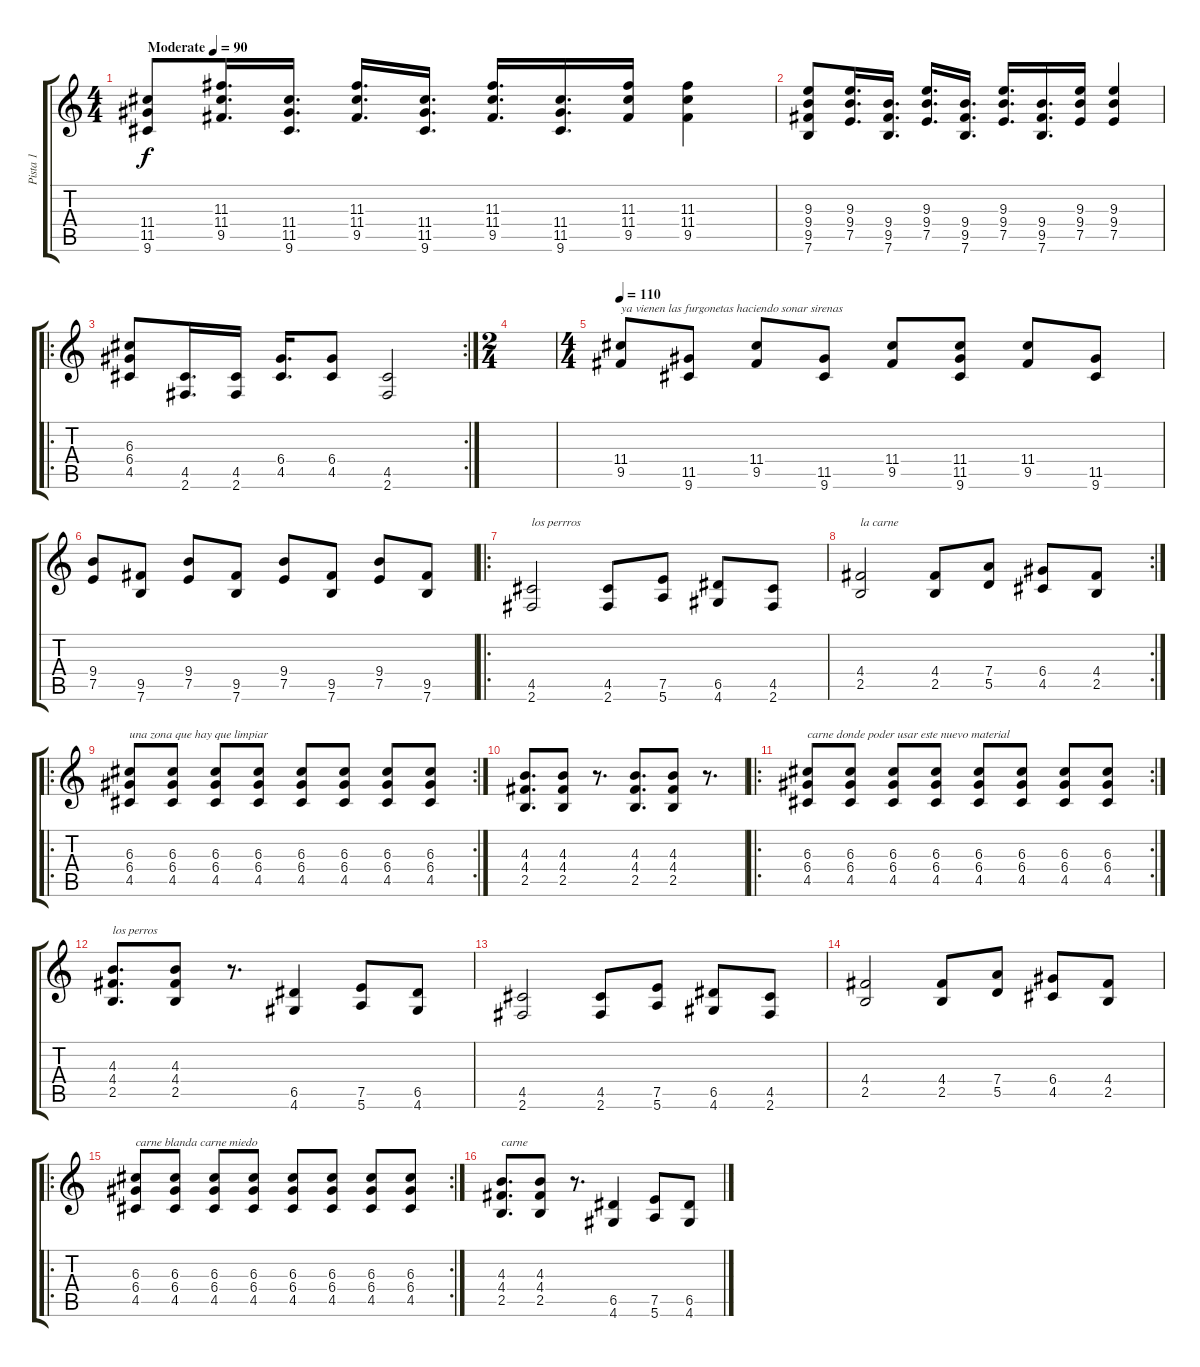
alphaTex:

\track ("Pista 1" "Pista 1") {instrument distortionguitar}
\staff {score tabs}
\tuning (E4 B3 G3 D3 A2 E2) {hide}
\ts (4 4)
\tempo (90 "Moderate")
\clef g2
\ks c
(11.4 11.5 9.6).8{dy f instrument distortionguitar} (11.3 11.4 9.5).16{d} (11.4 11.5 9.6).16{d} (11.3 11.4 9.5).16{d} (11.4 11.5 9.6).16{d} (11.3 11.4 9.5).16{d} (11.4 11.5 9.6).16{d} (11.3 11.4 9.5).16 (11.3 11.4 9.5).4 |
(9.3 9.4 9.5 7.6).8 (9.3 9.4 7.5).16{d} (9.4 9.5 7.6).16{d} (9.3 9.4 7.5).16{d} (9.4 9.5 7.6).16{d} (9.3 9.4 7.5).16{d} (9.4 9.5 7.6).16{d} (9.3 9.4 7.5).16 (9.3 9.4 7.5).4 |
\ro
\rc 2
(6.3 6.4 4.5).8 (4.5 2.6).16{d} (4.5 2.6).16 (6.4 4.5).16{d} (6.4 4.5).8 (4.5 2.6).2 |
\ts (2 4)
|
\ts (4 4)
\tempo 110
(11.4 9.5).8{txt "ya vienen las furgonetas haciendo sonar sirenas"} (11.5 9.6).8 (11.4 9.5).8 (11.5 9.6).8 (11.4 9.5).8 (11.4 11.5 9.6).8 (11.4 9.5).8 (11.5 9.6).8 |
(9.4 7.5).8 (9.5 7.6).8 (9.4 7.5).8 (9.5 7.6).8 (9.4 7.5).8 (9.5 7.6).8 (9.4 7.5).8 (9.5 7.6).8 |
\ro
(4.5 2.6).2{txt "los perrros"} (4.5 2.6).8 (7.5 5.6).8 (6.5 4.6).8 (4.5 2.6).8 |
\rc 2
(4.4 2.5).2{txt "la carne"} (4.4 2.5).8 (7.4 5.5).8 (6.4 4.5).8 (4.4 2.5).8 |
\ro
\rc 2
(6.3 6.4 4.5).8{txt "una zona que hay que limpiar "} (6.3 6.4 4.5).8 (6.3 6.4 4.5).8 (6.3 6.4 4.5).8 (6.3 6.4 4.5).8 (6.3 6.4 4.5).8 (6.3 6.4 4.5).8 (6.3 6.4 4.5).8 |
(4.3 4.4 2.5).8{d} (4.3 4.4 2.5).8 r.8{d} (4.3 4.4 2.5).8{d} (4.3 4.4 2.5).8 r.8{d} |
\ro
\rc 2
(6.3 6.4 4.5).8{txt "carne donde poder usar este nuevo material"} (6.3 6.4 4.5).8 (6.3 6.4 4.5).8 (6.3 6.4 4.5).8 (6.3 6.4 4.5).8 (6.3 6.4 4.5).8 (6.3 6.4 4.5).8 (6.3 6.4 4.5).8 |
(4.3 4.4 2.5).8{d txt "los perros"} (4.3 4.4 2.5).8 r.8{d} (6.5 4.6).4 (7.5 5.6).8 (6.5 4.6).8 |
(4.5 2.6).2 (4.5 2.6).8 (7.5 5.6).8 (6.5 4.6).8 (4.5 2.6).8 |
(4.4 2.5).2 (4.4 2.5).8 (7.4 5.5).8 (6.4 4.5).8 (4.4 2.5).8 |
\ro
\rc 2
(6.3 6.4 4.5).8{txt "carne blanda carne miedo"} (6.3 6.4 4.5).8 (6.3 6.4 4.5).8 (6.3 6.4 4.5).8 (6.3 6.4 4.5).8 (6.3 6.4 4.5).8 (6.3 6.4 4.5).8 (6.3 6.4 4.5).8 |
(4.3 4.4 2.5).8{d txt "carne"} (4.3 4.4 2.5).8 r.8{d} (6.5 4.6).4 (7.5 5.6).8 (6.5 4.6).8
